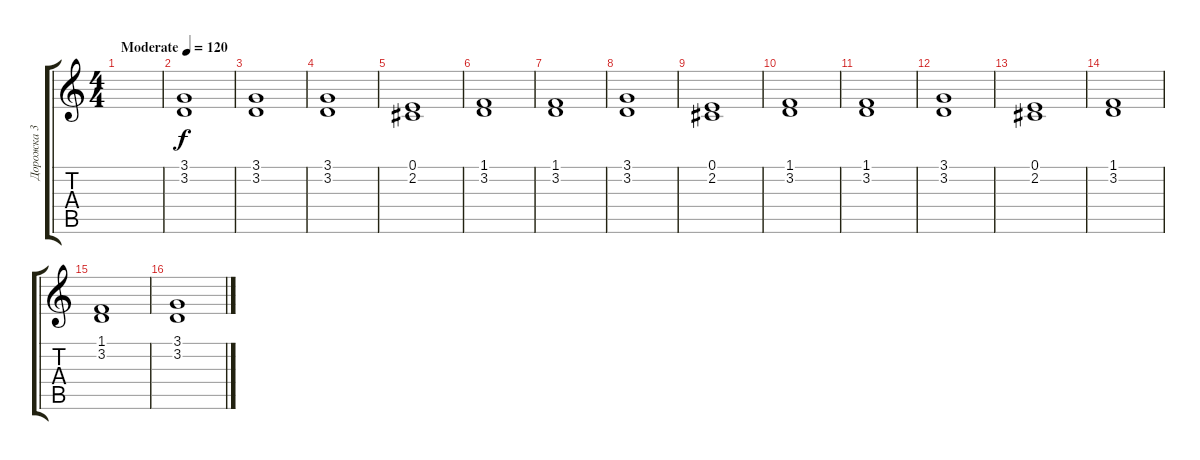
\track ("Дорожка 3" "Дорожка 3") {instrument synthstrings1}
\staff {score tabs}
\tuning (E4 B3 G3 D3 A2 E2) {hide}
\ts (4 4)
\tempo (120 "Moderate")
\clef g2
\ks c
|
(3.1 3.2).1 |
(3.1 3.2).1 |
(3.1 3.2).1 |
(0.1 2.2).1 |
(1.1 3.2).1 |
(1.1 3.2).1 |
(3.1 3.2).1 |
(0.1 2.2).1 |
(1.1 3.2).1 |
(1.1 3.2).1 |
(3.1 3.2).1 |
(0.1 2.2).1 |
(1.1 3.2).1 |
(1.1 3.2).1 |
(3.1 3.2).1
